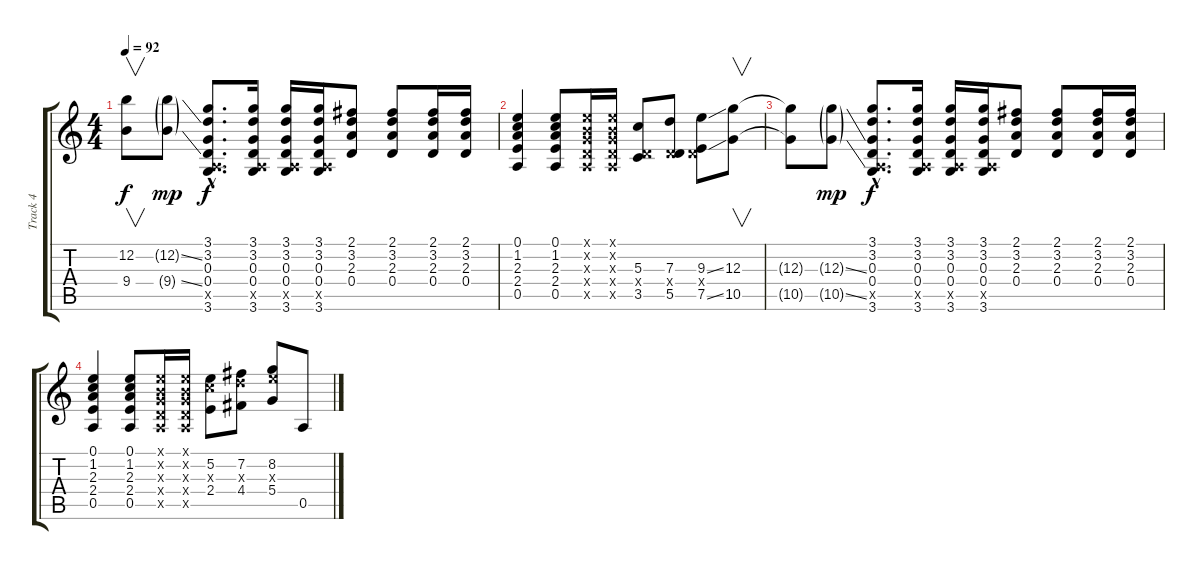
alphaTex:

\track ("Track 4" "Track 4") {instrument distortionguitar}
\staff {score tabs}
\tuning (E4 B3 G3 D3 A2 E2) {hide}
\ts (4 4)
\tempo 92
\clef g2
\ks c
(12.2{t} 9.4{t}).8{v dy f} (12.2{ss g} 9.4{ss g}).8{dy mp} (3.1{hac} 3.2{hac} 0.3{hac} 0.4{hac} 0.5{hac x} 3.6{hac}).8{d dy f} (3.1 3.2 0.3 0.4 0.5{x} 3.6).16 (3.1 3.2 0.3 0.4 0.5{x} 3.6).16 (3.1 3.2 0.3 0.4 0.5{x} 3.6).16 (2.1 3.2 2.3 0.4).8 (2.1 3.2 2.3 0.4).8 (2.1 3.2 2.3 0.4).16 (2.1 3.2 2.3 0.4).16 |
(0.1 1.2 2.3 2.4 0.5).4 (0.1 1.2 2.3 2.4 0.5).8 (0.1{x} 0.2{x} 0.3{x} 0.4{x} 0.5{x}).16 (0.1{x} 0.2{x} 0.3{x} 0.4{x} 0.5{x}).16 (5.3 0.4{x} 3.5).8 (7.3 0.4{x} 5.5).8 (9.3{ss} 0.4{x} 7.5{ss}).8 (12.3 10.5).8{v} |
(12.3{t} 10.5{t}).8 (12.3{ss g} 10.5{ss g}).8{dy mp} (3.1{hac} 3.2{hac} 0.3{hac} 0.4{hac} 0.5{hac x} 3.6{hac}).8{d dy f} (3.1 3.2 0.3 0.4 0.5{x} 3.6).16 (3.1 3.2 0.3 0.4 0.5{x} 3.6).16 (3.1 3.2 0.3 0.4 0.5{x} 3.6).16 (2.1 3.2 2.3 0.4).8 (2.1 3.2 2.3 0.4).8 (2.1 3.2 2.3 0.4).16 (2.1 3.2 2.3 0.4).16 |
(0.1 1.2 2.3 2.4 0.5).4 (0.1 1.2 2.3 2.4 0.5).8 (0.1{x} 0.2{x} 0.3{x} 0.4{x} 0.5{x}).16 (0.1{x} 0.2{x} 0.3{x} 0.4{x} 0.5{x}).16 (5.2 5.3{x} 2.4).8 (7.2 7.3{x} 4.4).8 (8.2 9.3{x} 5.4).8 0.5.8
